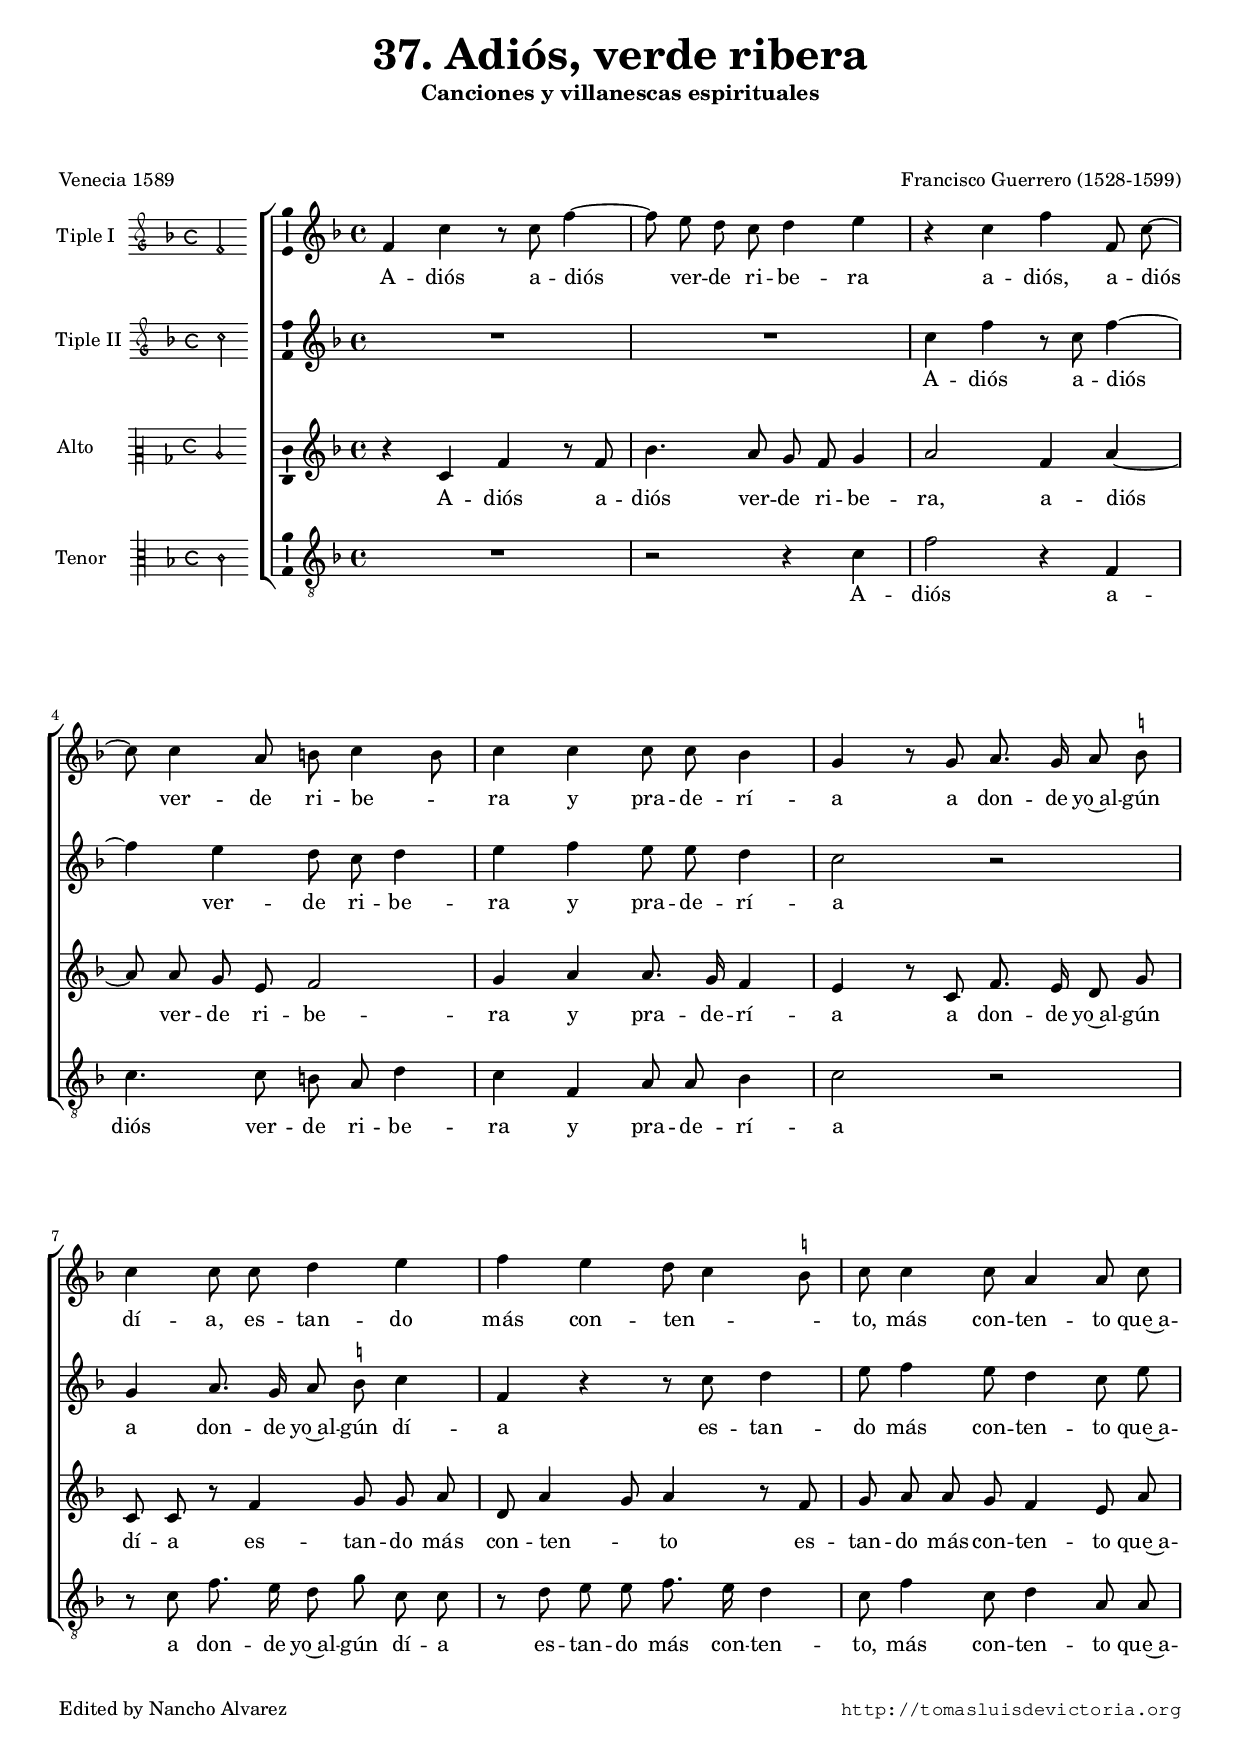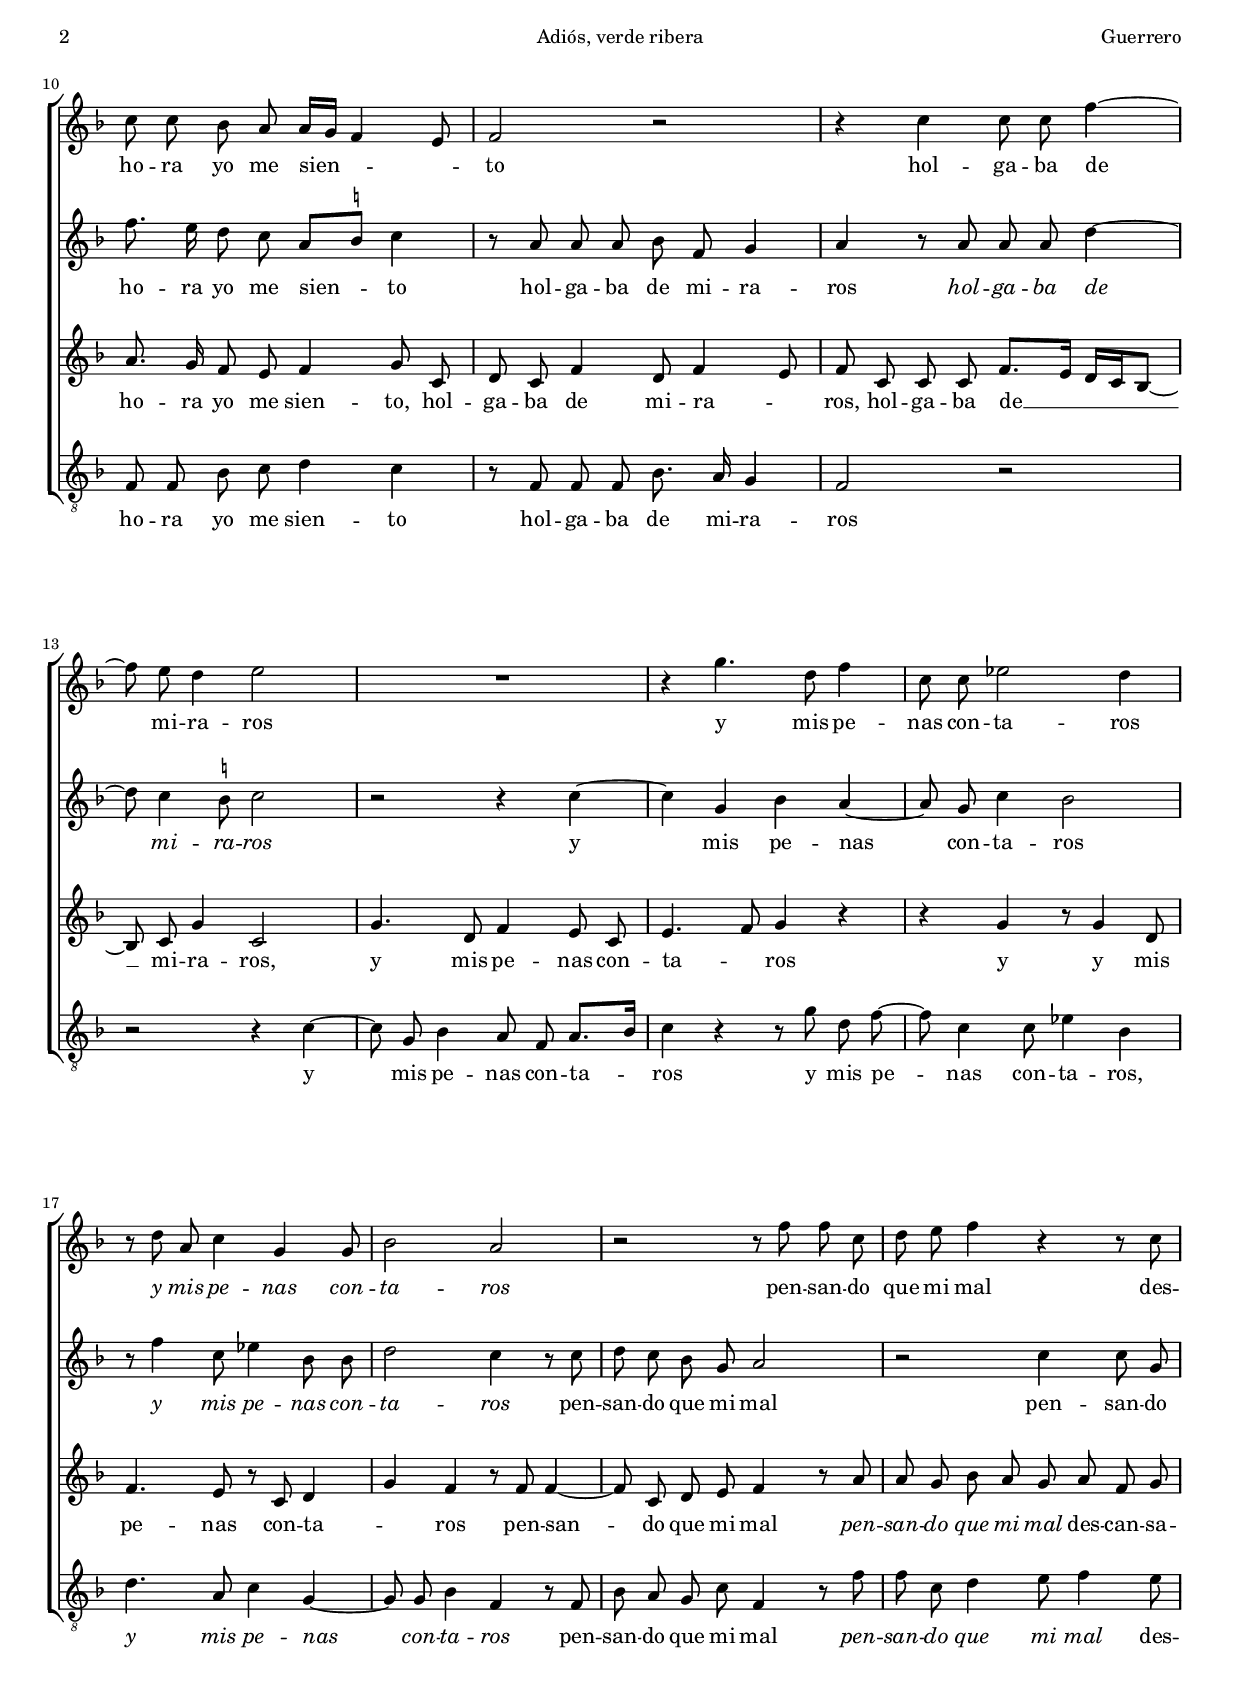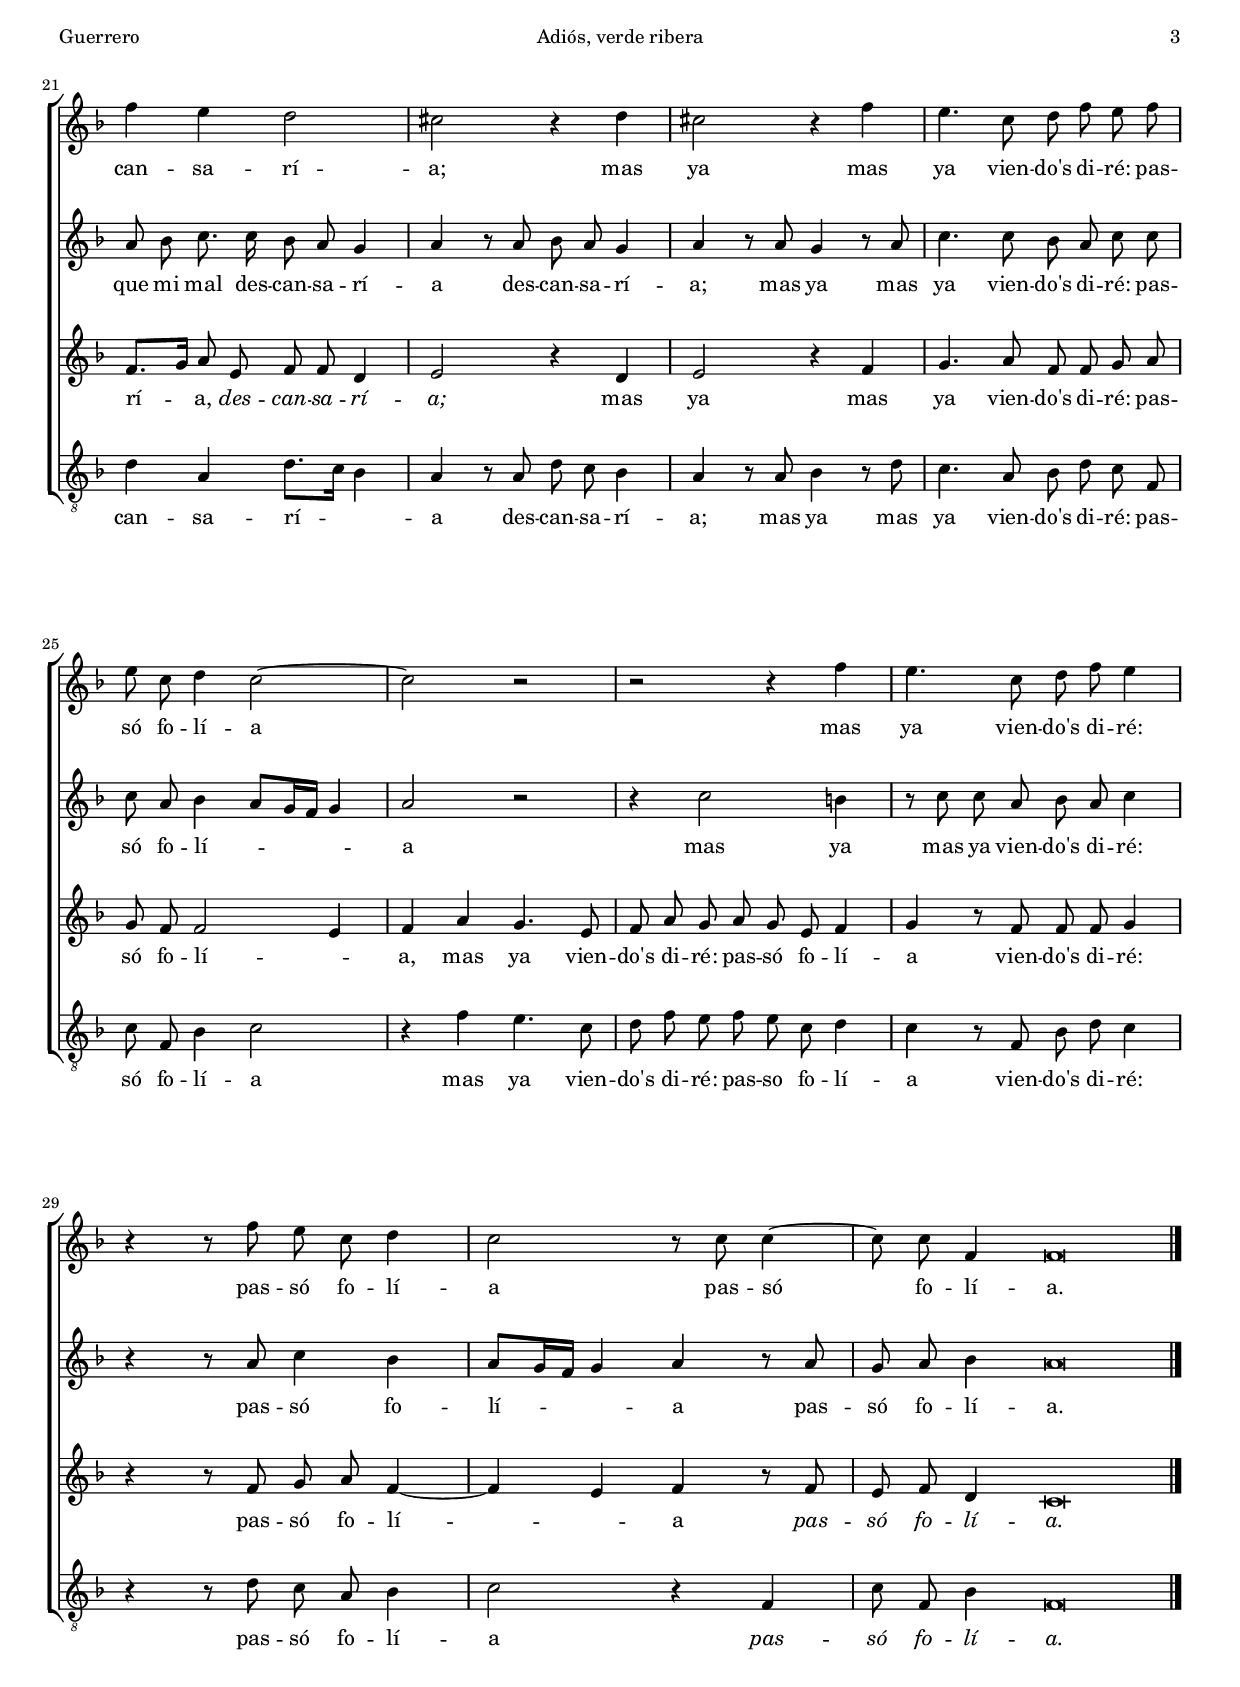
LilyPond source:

\version "2.18.0"

#(set-default-paper-size "a4")
#(set-global-staff-size 16.6)
#(ly:set-option 'point-and-click #f)
%mobile -s15.0 -i3.0 -ball

italicas=\override LyricText.font-shape = #'italic
rectas=\override LyricText.font-shape = #'upright
ss=\once \set suggestAccidentals = ##t
incipitwidth = 20

htitle="Adiós, verde ribera"
hcomposer="Guerrero"

\header {
	title=\markup{\fontsize #3 "37. Adiós, verde ribera"}
	subtitle=\markup{"Canciones y villanescas espirituales" }
	subsubtitle=\markup{\null \vspace #2 }
	composer="Francisco Guerrero (1528-1599)"
        pdfauthor=\composer
	%opus="(-)"
	poet=\markup{"Venecia 1589"}
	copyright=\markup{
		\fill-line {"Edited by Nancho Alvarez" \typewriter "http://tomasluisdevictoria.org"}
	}
%	tagline=""
}


global={\key f \major \time 4/4 \skip 1*31 \bar "|." }

cantus=\relative c'{
	f4 c' r8 c f4 ~
	f8 e d c d4 e
	r4 c f f,8 c' ~
	c c4 a8 b c4 b8
	c4 c c8 c bes4
	g4 r8 g a8. g16 a8 \ss b
	c4 c8 c d4 e
	f e d8 c4 \ss b8
	c8 c4 c8 a4 a8 c
	c c bes a a16[ g] f4 e8
	f2 r
	r4 c' c8 c f4 ~
	f8 e d4 e2
	R1
	r4 g4. d8 f4
	c8 c ees2 d4
	r8 d a c4 g g8
	bes2 a
	r2 r8 f' f c
	d e f4 r r8 c
	f4 e d2
	cis r4 d
	cis2 r4 f
	e4. c8 d f e f
	e c d4 c2 ~
	c r2
	r r4 f
	e4. c8 d f e4
	r4 r8 f e c d4
	c2 r8 c c4 ~
	c8 c f,4 f\breve*1/4
}

cantusdos=\relative c''{
	R1*2
	c4 f r8 c f4 ~
	f4 e d8 c d4
	e f e8 e d4
	c2 r
	g4 a8. g16 a8 \ss b c4
	f, r r8 c' d4
	e8 f4 e8 d4 c8 e
	f8. e16 d8 c a8[ \ss b] c4
	r8 a a a bes f g4
	a4 r8 a a a d4 ~
	d8 c4 \ss b8 c2
	r2 r4 c ~
	c g bes a ~
	a8 g c4 bes2
	r8 f'4 c8 ees4 bes8 bes
	d2 c4 r8 c
	d c bes g a2
	r2 c4 c8 g
	a8 bes c8. c16 bes8 a g4
	a r8 a bes a g4
	a r8 a g4 r8 a
	c4. c8 bes a c c
	c a bes4 a8[ g16 f] g4
	a2 r
	r4 c2 b4
	r8 c c a bes a c4
	r4 r8 a c4 bes
	a8[ g16 f] g4 a r8 a
	g a bes4 a\breve*1/4
}

altus=\relative c'{
	r4 c f r8 f
	bes4. a8 g f g4
	a2 f4 a ~
	a8 a g e f2
	g4 a a8. g16 f4
	e4 r8 c f8. e16 d8 g
	c, c r8 f4 g8 g a
	d,8 a'4 g8 a4 r8 f
	g8 a8 a g f4 e8 a % g4 en CSIC
	a8. g16 f8 e f4 g8 c,
	d8 c f4 d8 f4 e8
	f8 c c c f8.[ e16] d[ c bes8] ~
	bes8 c g'4 c,2
	g'4. d8 f4 e8 c
	e4. f8 g4 r
	r g r8 g4 d8
	f4. e8 r c d4
	g f r8 f f4 ~
	f8 c d e f4 r8 a
	a g bes a g a f g
	f8.[ g16] a8 e f f d4
	e2 r4 d4
	e2 r4 f
	g4. a8 f f g a
	g f f2 e4
	f a g4. e8
	f8 a g a g e f4
	g r8 f f f g4
	r4 r8 f g a f4 ~
	f e f r8 f
	e f d4 c\breve*1/4
}

tenor=\relative c'{
	R1
	r2 r4 c
	f2 r4 f,4
	c'4. c8 b a d4
	c f, a8 a bes4
	c2 r
	r8 c f8. e16 d8 g c, c
	r8 d e e f8. e16 d4
	c8 f4 c8 d4 a8 a
	f f bes c d4 c
	r8 f, f f bes8. a16 g4
	f2 r
	r r4 c' ~
	c8 g bes4 a8 f a8.[ bes16]
	c4 r r8 g' d f ~
	f c4 c8 ees4 bes
	d4. a8 c4 g ~
	g8 g bes4 f r8 f
	bes8 a g c f,4 r8 f'
	f c d4 e8 f4 e8
	d4 a d8.[ c16] bes4
	a r8 a d c bes4
	a r8 a bes4 r8 d
	c4. a8 bes d c f,
	c' f, bes4 c2
	r4 f e4. c8
	d8 f e f e c d4
	c r8 f, bes d c4
	r4 r8 d c a bes4
	c2 r4 f,
	c'8 f, bes4 f\breve*1/4
}


textocantus=\lyricmode{
A -- diós
a -- diós ver -- de ri -- be -- ra
a -- diós, a -- diós ver -- de ri -- be -- _ ra
y pra -- de -- rí -- a
a don -- de yo~al -- gún dí -- a,
es -- tan -- do más con -- ten -- _ _ to,
más con -- ten -- to que~a -- ho -- ra
yo me sien -- _ _ to
hol -- ga -- ba de mi -- ra -- ros % holgava
y mis pe -- nas con -- ta -- ros
\italicas
y mis pe -- nas con -- ta -- ros
\rectas
pen -- san -- do que mi mal
des -- can -- sa -- rí -- a;
mas ya
mas ya vien -- do's di -- ré:
pas -- só fo -- lí -- a
mas ya vien -- do's di -- ré:
pas -- só fo -- lí -- a
pas -- só fo -- lí -- a.
}

textocantusdos=\lyricmode{
A -- diós
a -- diós ver -- de ri -- be -- ra
y pra -- de -- rí -- a
a don -- de yo~al -- gún dí -- a
es -- tan -- do más con -- ten -- to que~a -- ho -- ra yo me sien -- to
hol -- ga -- ba de mi -- ra -- ros
\italicas
hol -- ga -- ba de mi -- ra -- ros
\rectas
y mis pe -- nas con -- ta -- ros
\italicas
y mis pe -- nas con -- ta -- ros
\rectas
pen -- san -- do que mi mal
pen -- san -- do que mi mal des -- can -- sa -- rí -- a
des -- can -- sa -- rí -- a;
mas ya
mas ya vien -- do's di -- ré: pas -- só fo -- lí -- _ _ a
mas ya mas ya vien -- do's di -- ré:
pas -- só fo -- lí -- _ a
pas -- só fo -- lí -- a.
}

textoaltus=\lyricmode{
A -- diós
a -- diós ver -- de ri -- be -- ra,
a -- diós ver -- de ri -- be -- ra
y pra -- de -- rí -- a
a don -- de yo~al -- gún dí -- a
es -- tan -- do más con -- ten -- _ to
es -- tan -- do más con -- ten -- to
que~a -- ho -- ra yo me sien -- to,
hol -- ga -- ba de mi -- ra -- _ ros,
hol -- ga -- ba de __ _ mi -- ra -- ros,
y mis pe -- nas con -- ta -- _ ros
y y mis pe -- nas con -- ta -- _ ros
pen -- san -- do que mi mal
\italicas
pen -- san -- do que mi mal 
\rectas
des -- can -- sa -- rí -- a,
\italicas
des -- can -- sa -- rí -- a;
\rectas
mas ya
mas ya vien -- do's di -- ré:
pas -- só fo -- lí -- _ a,
mas ya vien -- do's di -- ré:
pas -- só fo -- lí -- a
vien -- do's di -- ré:
pas -- só fo -- lí -- _ a
\italicas
pas -- só fo -- lí -- a.
}

textotenor=\lyricmode{
A -- diós
a -- diós ver -- de ri -- be -- ra
y pra -- de -- rí -- a
a don -- de yo~al -- gún dí -- a
es -- tan -- do más con -- ten -- to,
más con -- ten -- to que~a -- ho -- ra yo me sien -- to
hol -- ga -- ba de mi -- ra -- ros
y mis pe -- nas con -- ta -- ros
y mis pe -- nas con -- ta -- ros,
\italicas
y mis pe -- nas con -- ta -- ros
\rectas
pen -- san -- do que mi mal
\italicas
pen -- san -- do que mi mal 
\rectas
des -- can -- sa -- rí -- _ a
des -- can -- sa -- rí -- a;
mas ya
mas ya vien -- do's di -- ré:
pas -- só fo -- lí -- a
mas ya vien -- do's di -- ré:
pas -- so fo -- lí -- a
vien -- do's di -- ré:
pas -- só fo -- lí -- a
\italicas
pas -- só fo -- lí -- a.
}

incipitcantus=\markup{
	\score{
		{ 
		\set Staff.instrumentName="Tiple I  "
		\override NoteHead.style = #'neomensural
		\override Rest.style = #'neomensural
		\override Staff.TimeSignature.style = #'neomensural
		\cadenzaOn 
		\clef "petrucci-g"
		\key f \major
		\time 4/4
		f'2
		} 
	\layout {
		\context {\Voice
			\remove Ligature_bracket_engraver
			\consists Mensural_ligature_engraver
		}
		line-width=\incipitwidth
		indent = 0
	}
	}
}

incipitcantusdos=\markup{
	\score{
		{ 
		\set Staff.instrumentName="Tiple II "
		\override NoteHead.style = #'neomensural
		\override Rest.style = #'neomensural
		\override Staff.TimeSignature.style = #'neomensural
		\cadenzaOn 
		\clef "petrucci-g"
		\key f \major
		\time 4/4
		c''2
		} 
	\layout {
		\context {\Voice
			\remove Ligature_bracket_engraver
			\consists Mensural_ligature_engraver
		}
		line-width=\incipitwidth
		indent = 0
	}
	}
}

incipitaltus=\markup{
	\score{
		{ 
		\set Staff.instrumentName="Alto      "
		\override NoteHead.style = #'neomensural
		\override Rest.style = #'neomensural
		\override Staff.TimeSignature.style = #'neomensural
		\cadenzaOn 
		\clef "petrucci-c2"
		\key f \major
		\time 4/4
		c'2
		} 
	\layout {
		\context {\Voice
			\remove Ligature_bracket_engraver
			\consists Mensural_ligature_engraver
		}
		line-width=\incipitwidth
		indent = 0
	}
	}
}

incipittenor=\markup{
	\score{
		{ 
		\set Staff.instrumentName="Tenor    "
		\override NoteHead.style = #'neomensural 
		\override Rest.style = #'neomensural
		\override Staff.TimeSignature.style = #'neomensural
		\cadenzaOn 
		\clef "petrucci-c3"
		\key f \major
		\time 4/4
		c'2
		} 
	\layout {
		\context {\Voice
			\remove Ligature_bracket_engraver
			\consists Mensural_ligature_engraver
		}
		line-width=\incipitwidth
		indent=0
	}
	}
}



\score {\transpose c' c'{
\new ChoirStaff<<

	\new Staff <<\global
	\new Voice="v1" {
		\set Staff.instrumentName=\incipitcantus
		\clef "treble"
		\cantus }
	\new Lyrics \lyricsto "v1" {\textocantus }
	>>

	\new Staff <<\global
	\new Voice="v5" {
		\set Staff.instrumentName=\incipitcantusdos
		\clef "treble"
		\cantusdos }
	\new Lyrics \lyricsto "v5" {\textocantusdos }
	>>

	\new Staff <<\global
	\new Voice="v2" {
		\set Staff.instrumentName=\incipitaltus
		\clef "treble"
		\altus }
	\new Lyrics \lyricsto "v2" {\textoaltus }
	>>
	
	\new Staff <<\global
	\new Voice="v3" {
		\set Staff.instrumentName=\incipittenor
		\clef "G_8"
		\tenor }
	\new Lyrics \lyricsto "v3" {\textotenor }
	>>

	
>>

	}%transpose

\layout{ 
	\context {\Lyrics 
		\override VerticalAxisGroup.staff-affinity = #UP
		\override VerticalAxisGroup.nonstaff-relatedstaff-spacing =
			#'((basic-distance . 0) (minimum-distance . 0) (padding . 1))
		\override LyricText.font-size = #1.2
		\override LyricHyphen.minimum-distance = #0.5
	}
	\context {\Score 
		tempoHideNote = ##t
		\override BarNumber.padding = #2 
	}
	\context {\Voice 
		%melismaBusyProperties = #'()
		autoBeaming = ##f
	}
	\context {\Staff 
                %\RemoveEmptyStaves
                %\override VerticalAxisGroup.remove-first = ##t
		\override VerticalAxisGroup.staff-staff-spacing =
			#'((basic-distance . 11) (minimum-distance . 0) (padding . 1))
		\consists Ambitus_engraver 
		\override LigatureBracket.padding = #1
	}
}

%\midi { \mtempo }

}


\paper{
	evenHeaderMarkup=\markup  \fill-line { \fromproperty #'page:page-number-string \htitle \hcomposer }
	oddHeaderMarkup= \markup  \fill-line { \on-the-fly #not-first-page \hcomposer \on-the-fly #not-first-page \htitle \on-the-fly #not-first-page \fromproperty #'page:page-number-string }
	%system-count=20
	%page-count = 8
        systems-per-page = 3
	ragged-last-bottom = ##f
	indent=3.6\cm
	system-system-spacing =
	#'((basic-distance . 20) (minimum-distance . 0) (padding . 5))
	top-system-spacing = % header
	#'((basic-distance . 9) (minimum-distance . 0) (padding . 0))
	last-bottom-spacing = % footer
	#'((basic-distance . 12) (minimum-distance . 0) (padding . 0))
	markup-system-spacing.padding = #1.5
}
